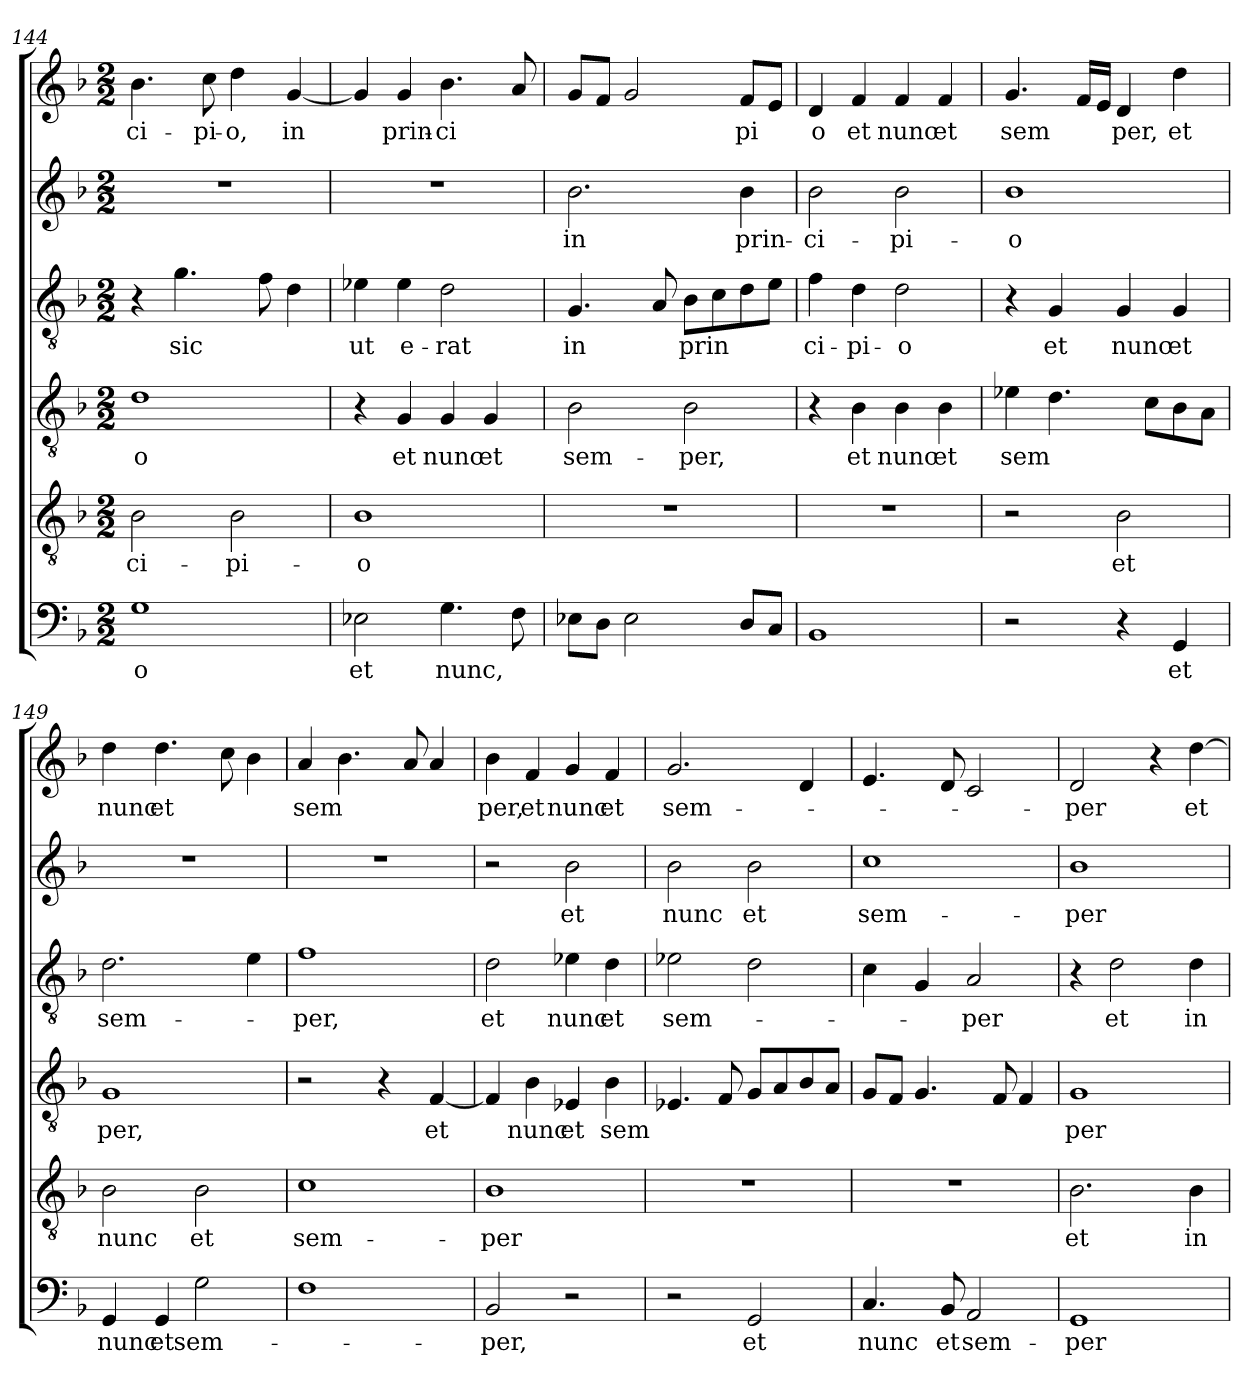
**kern	**text	**kern	**text	**kern	**text	**kern	**text	**kern	**text	**kern	**text
*part6	*part6	*part5	*part5	*part4	*part4	*part3	*part3	*part2	*part2	*part1	*part1
*staff6	*staff6	*staff5	*staff5	*staff4	*staff4	*staff3	*staff3	*staff2	*staff2	*staff1	*staff1
*clefF4	*	*clefGv2	*	*clefGv2	*	*clefGv2	*	*clefG2	*	*clefG2	*
*k[b-]	*	*k[b-]	*	*k[b-]	*	*k[b-]	*	*k[b-]	*	*k[b-]	*
*F:	*	*F:	*	*F:	*	*F:	*	*F:	*	*F:	*
*M2/2	*	*M2/2	*	*M2/2	*	*M2/2	*	*M2/2	*	*M2/2	*
=144	=144	=144	=144	=144	=144	=144	=144	=144	=144	=144	=144
!	!LO:LY:b	!	!LO:LY:b	!	!LO:LY:b	!	!	!	!	!	!LO:LY:b
1G	-o	2B-\	-ci-	1d	-o	4r	.	1r	.	4.b-\	-ci-
!	!	!	!	!	!	!	!LO:LY:b	!	!	!	!
.	.	.	.	.	.	4.g\	sic	.	.	.	.
!	!	!	!	!	!	!	!	!	!	!	!LO:LY:b
.	.	.	.	.	.	.	.	.	.	8cc\	-pi-
!	!	!	!LO:LY:b	!	!	!	!	!	!	!	!LO:LY:b
.	.	2B-\	-pi-	.	.	.	.	.	.	4dd\	-o,
.	.	.	.	.	.	8f\	.	.	.	.	.
!	!	!	!	!	!	!	!	!	!	!	!LO:LY:b
.	.	.	.	.	.	4d\	.	.	.	[4g/	in
=145	=145	=145	=145	=145	=145	=145	=145	=145	=145	=145	=145
!	!LO:LY:b	!	!LO:LY:b	!	!	!	!LO:LY:b	!	!	!	!
2E-X\	et	1B-	-o	4r	.	4e-X\	ut	1r	.	4g/]	.
!	!	!	!	!	!LO:LY:b	!	!LO:LY:b	!	!	!	!LO:LY:b
.	.	.	.	4G/	et	4e-\	e-	.	.	4g/	prin-
!	!LO:LY:b	!	!	!	!LO:LY:b	!	!LO:LY:b	!	!	!	!LO:LY:b
4.G\	nunc,	.	.	4G/	nunc	2d\	-rat	.	.	4.b-\	-ci
!	!	!	!	!	!LO:LY:b	!	!	!	!	!	!
.	.	.	.	4G/	et	.	.	.	.	.	.
8F\	.	.	.	.	.	.	.	.	.	8a/	.
=146	=146	=146	=146	=146	=146	=146	=146	=146	=146	=146	=146
!	!	!	!	!	!LO:LY:b	!	!LO:LY:b	!	!LO:LY:b	!	!
8E-\L	.	1r	.	2B-\	sem-	4.G/	in	2.b-\	in	8g/L	.
8D\J	.	.	.	.	.	.	.	.	.	8f/J	.
2E-\	.	.	.	.	.	.	.	.	.	2g/	.
.	.	.	.	.	.	8A/	.	.	.	.	.
!	!	!	!	!	!LO:LY:b	!	!LO:LY:b	!	!	!	!
.	.	.	.	2B-\	-per,	8B-\L	prin	.	.	.	.
.	.	.	.	.	.	8c\	.	.	.	.	.
!	!	!	!	!	!	!	!	!	!LO:LY:b	!	!LO:LY:b
8D/L	.	.	.	.	.	8d\	.	4b-\	prin-	8f/L	pi
8C/J	.	.	.	.	.	8e\J	.	.	.	8e/J	.
=147	=147	=147	=147	=147	=147	=147	=147	=147	=147	=147	=147
!	!	!	!	!	!	!	!LO:LY:b	!	!LO:LY:b	!	!LO:LY:b
1BB-	.	1r	.	4r	.	4f\	ci-	2b-\	-ci-	4d/	o
!	!	!	!	!	!LO:LY:b	!	!LO:LY:b	!	!	!	!LO:LY:b
.	.	.	.	4B-\	et	4d\	-pi-	.	.	4f/	et
!	!	!	!	!	!LO:LY:b	!	!LO:LY:b	!	!LO:LY:b	!	!LO:LY:b
.	.	.	.	4B-\	nunc	2d\	-o	2b-\	-pi-	4f/	nunc
!	!	!	!	!	!LO:LY:b	!	!	!	!	!	!LO:LY:b
.	.	.	.	4B-\	et	.	.	.	.	4f/	et
=148	=148	=148	=148	=148	=148	=148	=148	=148	=148	=148	=148
!	!	!	!	!	!LO:LY:b	!	!	!	!LO:LY:b	!	!LO:LY:b
2r	.	2r	.	4e-\	sem	4r	.	1b-	-o	4.g/	sem
!	!	!	!	!	!	!	!LO:LY:b	!	!	!	!
.	.	.	.	4.d\	.	4G/	et	.	.	.	.
.	.	.	.	.	.	.	.	.	.	16f/LL	.
.	.	.	.	.	.	.	.	.	.	16e/JJ	.
!	!	!	!LO:LY:b	!	!	!	!LO:LY:b	!	!	!	!LO:LY:b
4r	.	2B-\	et	.	.	4G/	nunc	.	.	4d/	per,
.	.	.	.	8c\L	.	.	.	.	.	.	.
!	!LO:LY:b	!	!	!	!	!	!LO:LY:b	!	!	!	!LO:LY:b
4GG/	et	.	.	8B-\	.	4G/	et	.	.	4dd\	et
.	.	.	.	8A\J	.	.	.	.	.	.	.
!!LO:PB:g=z
=149	=149	=149	=149	=149	=149	=149	=149	=149	=149	=149	=149
!	!LO:LY:b	!	!LO:LY:b	!	!LO:LY:b	!	!LO:LY:b	!	!	!	!LO:LY:b
4GG/	nunc	2B-\	nunc	1G	­per,	2.d\	sem-	1r	.	4dd\	nunc
!	!LO:LY:b	!	!	!	!	!	!	!	!	!	!LO:LY:b
4GG/	et	.	.	.	.	.	.	.	.	4.dd\	et
!	!LO:LY:b	!	!LO:LY:b	!	!	!	!	!	!	!	!
2G\	sem-	2B-\	et	.	.	.	.	.	.	.	.
.	.	.	.	.	.	.	.	.	.	8cc\	.
.	.	.	.	.	.	4e\	.	.	.	4b-\	.
=150	=150	=150	=150	=150	=150	=150	=150	=150	=150	=150	=150
!	!	!	!LO:LY:b	!	!	!	!LO:LY:b	!	!	!	!LO:LY:b
1F	.	1c	sem-	2r	.	1f	-per,	1r	.	4a/	sem
.	.	.	.	.	.	.	.	.	.	4.b-\	.
.	.	.	.	4r	.	.	.	.	.	.	.
.	.	.	.	.	.	.	.	.	.	8a/	.
!	!	!	!	!	!LO:LY:b	!	!	!	!	!	!
.	.	.	.	[4F/	et	.	.	.	.	4a/	.
=151	=151	=151	=151	=151	=151	=151	=151	=151	=151	=151	=151
!	!LO:LY:b	!	!LO:LY:b	!	!	!	!LO:LY:b	!	!	!	!LO:LY:b
2BB-/	-per,	1B-	-per	4F/]	.	2d\	et	2r	.	4b-\	per,
!	!	!	!	!	!LO:LY:b	!	!	!	!	!	!LO:LY:b
.	.	.	.	4B-\	nunc	.	.	.	.	4f/	et
!	!	!	!	!	!LO:LY:b	!	!LO:LY:b	!	!LO:LY:b	!	!LO:LY:b
2r	.	.	.	4E-/	et	4e-X\	nunc	2b-\	et	4g/	nunc
!	!	!	!	!	!LO:LY:b	!	!LO:LY:b	!	!	!	!LO:LY:b
.	.	.	.	4B-\	sem	4d\	et	.	.	4f/	et
=152	=152	=152	=152	=152	=152	=152	=152	=152	=152	=152	=152
!	!	!	!	!	!	!	!LO:LY:b	!	!LO:LY:b	!	!LO:LY:b
2r	.	1r	.	4.E-/	.	2e-\	sem-	2b-\	nunc	2.g/	sem-
.	.	.	.	8F/	.	.	.	.	.	.	.
!	!LO:LY:b	!	!	!	!	!	!	!	!LO:LY:b	!	!
2GG/	et	.	.	8G/L	.	2d\	.	2b-\	et	.	.
.	.	.	.	8A/	.	.	.	.	.	.	.
.	.	.	.	8B-/	.	.	.	.	.	4d/	.
.	.	.	.	8A/J	.	.	.	.	.	.	.
=153	=153	=153	=153	=153	=153	=153	=153	=153	=153	=153	=153
!	!LO:LY:b	!	!	!	!	!	!	!	!LO:LY:b	!	!
4.C/	nunc	1r	.	8G/L	.	4c\	.	1cc	sem-	4.e/	.
.	.	.	.	8F/J	.	.	.	.	.	.	.
.	.	.	.	4.G/	.	4G/	.	.	.	.	.
!	!LO:LY:b	!	!	!	!	!	!	!	!	!	!
8BB-/	et	.	.	.	.	.	.	.	.	8d/	.
!	!LO:LY:b	!	!	!	!	!	!LO:LY:b	!	!	!	!
2AA/	sem-	.	.	.	.	2A/	-per	.	.	2c/	.
.	.	.	.	8F/	.	.	.	.	.	.	.
.	.	.	.	4F/	.	.	.	.	.	.	.
=154	=154	=154	=154	=154	=154	=154	=154	=154	=154	=154	=154
!	!LO:LY:b	!	!LO:LY:b	!	!LO:LY:b	!	!	!	!LO:LY:b	!	!LO:LY:b
1GG	-per	2.B-\	et	1G	per	4r	.	1b-	-per	2d/	-per
!	!	!	!	!	!	!	!LO:LY:b	!	!	!	!
.	.	.	.	.	.	2d\	et	.	.	.	.
.	.	.	.	.	.	.	.	.	.	4r	.
!	!	!	!LO:LY:b	!	!	!	!LO:LY:b	!	!	!	!LO:LY:b
.	.	4B-\	in	.	.	4d\	in	.	.	[4dd\	et
=	=	=	=	=	=	=	=	=	=	=	=
*-	*-	*-	*-	*-	*-	*-	*-	*-	*-	*-	*-
